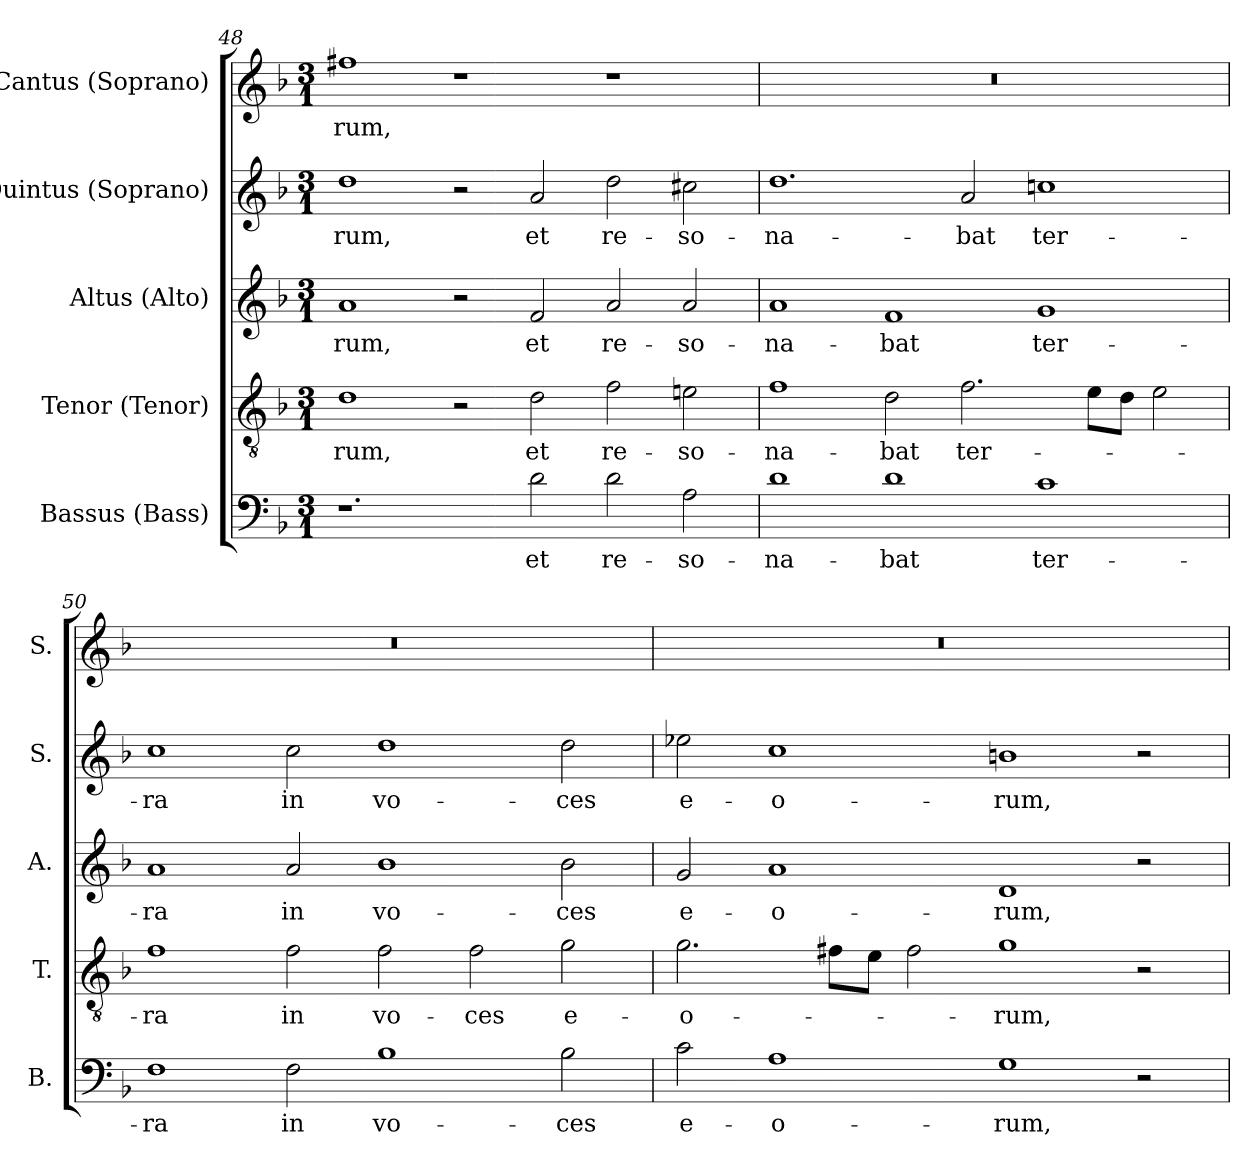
**kern	**text	**kern	**text	**kern	**text	**kern	**text	**kern	**text
*part5	*part5	*part4	*part4	*part3	*part3	*part2	*part2	*part1	*part1
*staff5	*staff5	*staff4	*staff4	*staff3	*staff3	*staff2	*staff2	*staff1	*staff1
*I"Bassus (Bass)	*	*I"Tenor (Tenor)	*	*I"Altus (Alto)	*	*I"Quintus (Soprano)	*	*I"Cantus (Soprano)	*
*I'B.	*	*I'T.	*	*I'A.	*	*I'S.	*	*I'S.	*
*clefF4	*	*clefGv2	*	*clefG2	*	*clefG2	*	*clefG2	*
*	*	*ITrd7c12	*	*	*	*	*	*	*
*k[b-]	*	*k[b-]	*	*k[b-]	*	*k[b-]	*	*k[b-]	*
*F:	*	*F:	*	*F:	*	*F:	*	*F:	*
*M3/1	*	*M3/1	*	*M3/1	*	*M3/1	*	*M3/1	*
=48	=48	=48	=48	=48	=48	=48	=48	=48	=48
!	!	!	!LO:LY:b:color=#000000	!	!	!	!	!	!
!	!	!	!	!	!LO:LY:b:color=#000000	!	!	!	!
!	!	!	!	!	!	!	!LO:LY:b:color=#000000	!	!
!	!	!	!	!	!	!	!	!	!LO:LY:b:color=#000000
1.r	.	1Di	-rum,	1ai	-rum,	1ddi	-rum,	1ff#Xi	-rum,
.	.	2r	.	2r	.	2r	.	1r	.
!	!LO:LY:b:color=#000000	!	!	!	!	!	!	!	!
!	!	!	!LO:LY:b:color=#000000	!	!	!	!	!	!
!	!	!	!	!	!LO:LY:b:color=#000000	!	!	!	!
!	!	!	!	!	!	!	!LO:LY:b:color=#000000	!	!
2di\	et	2Di\	et	2fi/	et	2ai/	et	.	.
!	!LO:LY:b:color=#000000	!	!	!	!	!	!	!	!
!	!	!	!LO:LY:b:color=#000000	!	!	!	!	!	!
!	!	!	!	!	!LO:LY:b:color=#000000	!	!	!	!
!	!	!	!	!	!	!	!LO:LY:b:color=#000000	!	!
2di\	re-	2Fi\	re-	2ai/	re-	2ddi\	re-	1r	.
!	!LO:LY:b:color=#000000	!	!	!	!	!	!	!	!
!	!	!	!LO:LY:b:color=#000000	!	!	!	!	!	!
!	!	!	!	!	!LO:LY:b:color=#000000	!	!	!	!
!	!	!	!	!	!	!	!LO:LY:b:color=#000000	!	!
2Ai\	-so-	2Eni\	-so-	2ai/	-so-	2cc#Xi\	-so-	.	.
!!LO:LB:g=z
=49	=49	=49	=49	=49	=49	=49	=49	=49	=49
!	!LO:LY:b:color=#000000	!	!	!	!	!	!	!	!
!	!	!	!LO:LY:b:color=#000000	!	!	!	!	!	!
!	!	!	!	!	!LO:LY:b:color=#000000	!	!	!	!
!	!	!	!	!	!	!	!LO:LY:b:color=#000000	!LO:N:vis=1	!
1di	-na-	1Fi	-na-	1ai	-na-	1.ddi	-na-	0.r	.
!	!LO:LY:b:color=#000000	!	!	!	!	!	!	!	!
!	!	!	!LO:LY:b:color=#000000	!	!	!	!	!	!
!	!	!	!	!	!LO:LY:b:color=#000000	!	!	!	!
1di	-bat	2Di\	-bat	1fi	-bat	.	.	.	.
!	!	!	!LO:LY:b:color=#000000	!	!	!	!	!	!
!	!	!	!	!	!	!	!LO:LY:b:color=#000000	!	!
.	.	2.Fi\	ter-	.	.	2ai/	-bat	.	.
!	!LO:LY:b:color=#000000	!	!	!	!	!	!	!	!
!	!	!	!	!	!LO:LY:b:color=#000000	!	!	!	!
!	!	!	!	!	!	!	!LO:LY:b:color=#000000	!	!
1ci	ter-	.	.	1gi	ter-	1ccni	ter-	.	.
.	.	8Ei\L	.	.	.	.	.	.	.
.	.	8Di\J	.	.	.	.	.	.	.
.	.	2Ei\	.	.	.	.	.	.	.
=50	=50	=50	=50	=50	=50	=50	=50	=50	=50
!	!LO:LY:b:color=#000000	!	!	!	!	!	!	!	!
!	!	!	!LO:LY:b:color=#000000	!	!	!	!	!	!
!	!	!	!	!	!LO:LY:b:color=#000000	!	!	!	!
!	!	!	!	!	!	!	!LO:LY:b:color=#000000	!LO:N:vis=1	!
1Fi	-ra	1Fi	-ra	1ai	-ra	1cci	-ra	0.r	.
!	!LO:LY:b:color=#000000	!	!	!	!	!	!	!	!
!	!	!	!LO:LY:b:color=#000000	!	!	!	!	!	!
!	!	!	!	!	!LO:LY:b:color=#000000	!	!	!	!
!	!	!	!	!	!	!	!LO:LY:b:color=#000000	!	!
2Fi\	in	2Fi\	in	2ai/	in	2cci\	in	.	.
!	!LO:LY:b:color=#000000	!	!	!	!	!	!	!	!
!	!	!	!LO:LY:b:color=#000000	!	!	!	!	!	!
!	!	!	!	!	!LO:LY:b:color=#000000	!	!	!	!
!	!	!	!	!	!	!	!LO:LY:b:color=#000000	!	!
1B-i	vo-	2Fi\	vo-	1b-i	vo-	1ddi	vo-	.	.
!	!	!	!LO:LY:b:color=#000000	!	!	!	!	!	!
.	.	2Fi\	-ces	.	.	.	.	.	.
!	!LO:LY:b:color=#000000	!	!	!	!	!	!	!	!
!	!	!	!LO:LY:b:color=#000000	!	!	!	!	!	!
!	!	!	!	!	!LO:LY:b:color=#000000	!	!	!	!
!	!	!	!	!	!	!	!LO:LY:b:color=#000000	!	!
2B-i\	-ces	2Gi\	e-	2b-i\	-ces	2ddi\	-ces	.	.
=51	=51	=51	=51	=51	=51	=51	=51	=51	=51
!	!LO:LY:b:color=#000000	!	!	!	!	!	!	!	!
!	!	!	!LO:LY:b:color=#000000	!	!	!	!	!	!
!	!	!	!	!	!LO:LY:b:color=#000000	!	!	!	!
!	!	!	!	!	!	!	!LO:LY:b:color=#000000	!LO:N:vis=1	!
2ci\	e-	2.Gi\	-o-	2gi/	e-	2ee-Xi\	e-	0.r	.
!	!LO:LY:b:color=#000000	!	!	!	!	!	!	!	!
!	!	!	!	!	!LO:LY:b:color=#000000	!	!	!	!
!	!	!	!	!	!	!	!LO:LY:b:color=#000000	!	!
1Ai	-o-	.	.	1ai	-o-	1cci	-o-	.	.
.	.	8F#Xi\L	.	.	.	.	.	.	.
.	.	8Ei\J	.	.	.	.	.	.	.
.	.	2F#i\	.	.	.	.	.	.	.
!	!LO:LY:b:color=#000000	!	!	!	!	!	!	!	!
!	!	!	!LO:LY:b:color=#000000	!	!	!	!	!	!
!	!	!	!	!	!LO:LY:b:color=#000000	!	!	!	!
!	!	!	!	!	!	!	!LO:LY:b:color=#000000	!	!
1Gi	-rum,	1Gi	-rum,	1di	-rum,	1bni	-rum,	.	.
2r	.	2r	.	2r	.	2r	.	.	.
=	=	=	=	=	=	=	=	=	=
*-	*-	*-	*-	*-	*-	*-	*-	*-	*-
